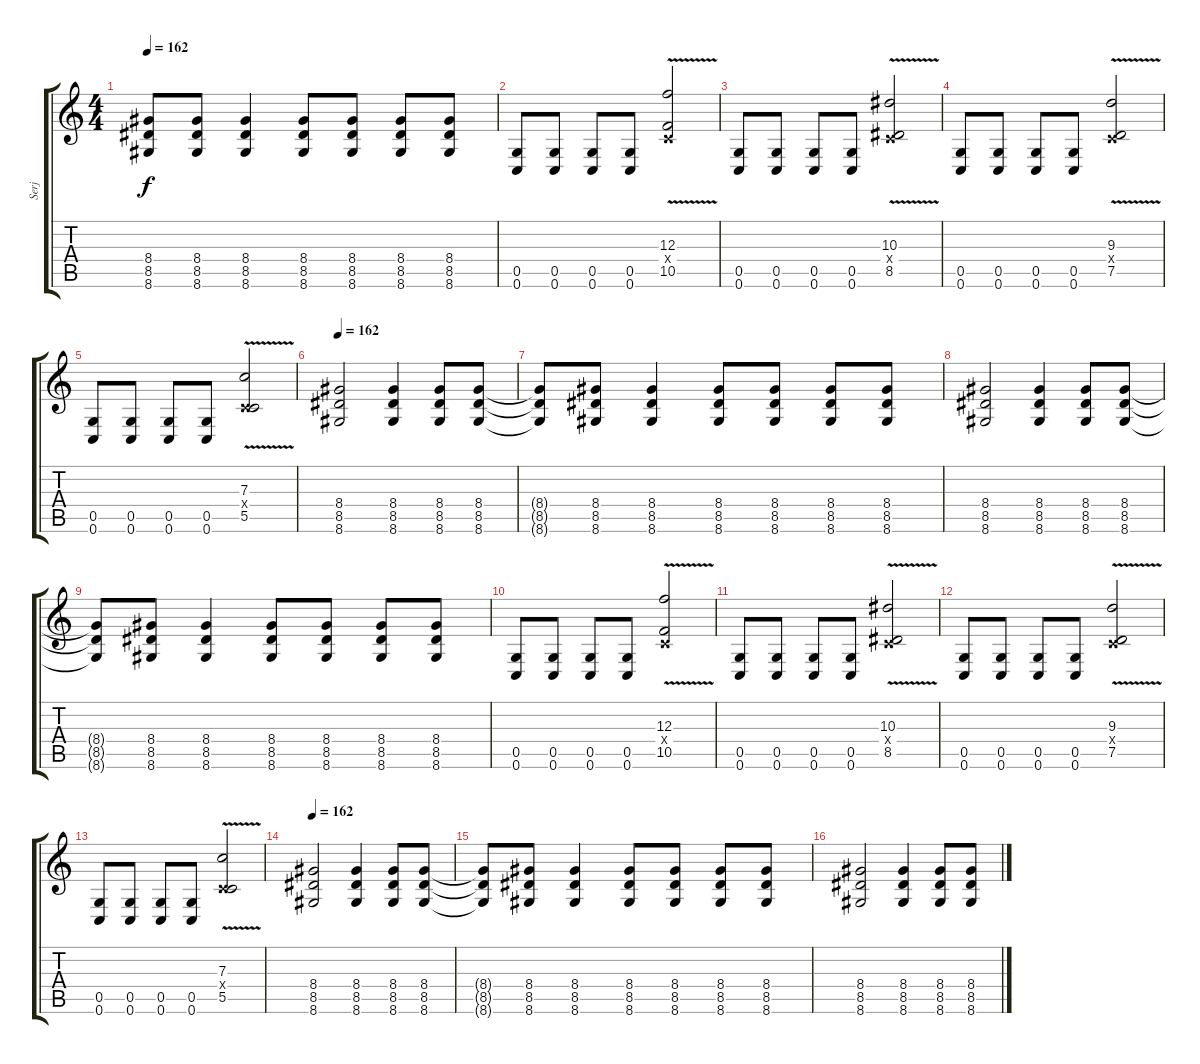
\track ("Serj" "Serj") {instrument distortionguitar}
\staff {score tabs}
\tuning (D4 A3 F3 C3 G2 C2) {hide}
\ts (4 4)
\tempo 162
\clef g2
\ks c
(8.4{t} 8.5{t} 8.6{t}).8{dy f} (8.4 8.5 8.6).8 (8.4 8.5 8.6).4 (8.4 8.5 8.6).8 (8.4 8.5 8.6).8 (8.4 8.5 8.6).8 (8.4 8.5 8.6).8 |
(0.5 0.6).8 (0.5 0.6).8 (0.5 0.6).8 (0.5 0.6).8 (12.3{v} 0.4{x} 10.5{v}).2 |
(0.5 0.6).8 (0.5 0.6).8 (0.5 0.6).8 (0.5 0.6).8 (10.3{v} 0.4{x} 8.5{v}).2 |
(0.5 0.6).8 (0.5 0.6).8 (0.5 0.6).8 (0.5 0.6).8 (9.3{v} 0.4{x} 7.5{v}).2 |
(0.5 0.6).8 (0.5 0.6).8 (0.5 0.6).8 (0.5 0.6).8 (7.3{v} 0.4{x} 5.5{v}).2 |
\tempo 162
(8.4 8.5 8.6).2 (8.4 8.5 8.6).4 (8.4 8.5 8.6).8 (8.4 8.5 8.6).8 |
(8.4{t} 8.5{t} 8.6{t}).8 (8.4 8.5 8.6).8 (8.4 8.5 8.6).4 (8.4 8.5 8.6).8 (8.4 8.5 8.6).8 (8.4 8.5 8.6).8 (8.4 8.5 8.6).8 |
(8.4 8.5 8.6).2 (8.4 8.5 8.6).4 (8.4 8.5 8.6).8 (8.4 8.5 8.6).8 |
(8.4{t} 8.5{t} 8.6{t}).8 (8.4 8.5 8.6).8 (8.4 8.5 8.6).4 (8.4 8.5 8.6).8 (8.4 8.5 8.6).8 (8.4 8.5 8.6).8 (8.4 8.5 8.6).8 |
(0.5 0.6).8 (0.5 0.6).8 (0.5 0.6).8 (0.5 0.6).8 (12.3{v} 0.4{x} 10.5{v}).2 |
(0.5 0.6).8 (0.5 0.6).8 (0.5 0.6).8 (0.5 0.6).8 (10.3{v} 0.4{x} 8.5{v}).2 |
(0.5 0.6).8 (0.5 0.6).8 (0.5 0.6).8 (0.5 0.6).8 (9.3{v} 0.4{x} 7.5{v}).2 |
(0.5 0.6).8 (0.5 0.6).8 (0.5 0.6).8 (0.5 0.6).8 (7.3{v} 0.4{x} 5.5{v}).2 |
\tempo 162
(8.4 8.5 8.6).2 (8.4 8.5 8.6).4 (8.4 8.5 8.6).8 (8.4 8.5 8.6).8 |
(8.4{t} 8.5{t} 8.6{t}).8 (8.4 8.5 8.6).8 (8.4 8.5 8.6).4 (8.4 8.5 8.6).8 (8.4 8.5 8.6).8 (8.4 8.5 8.6).8 (8.4 8.5 8.6).8 |
(8.4 8.5 8.6).2 (8.4 8.5 8.6).4 (8.4 8.5 8.6).8 (8.4 8.5 8.6).8
